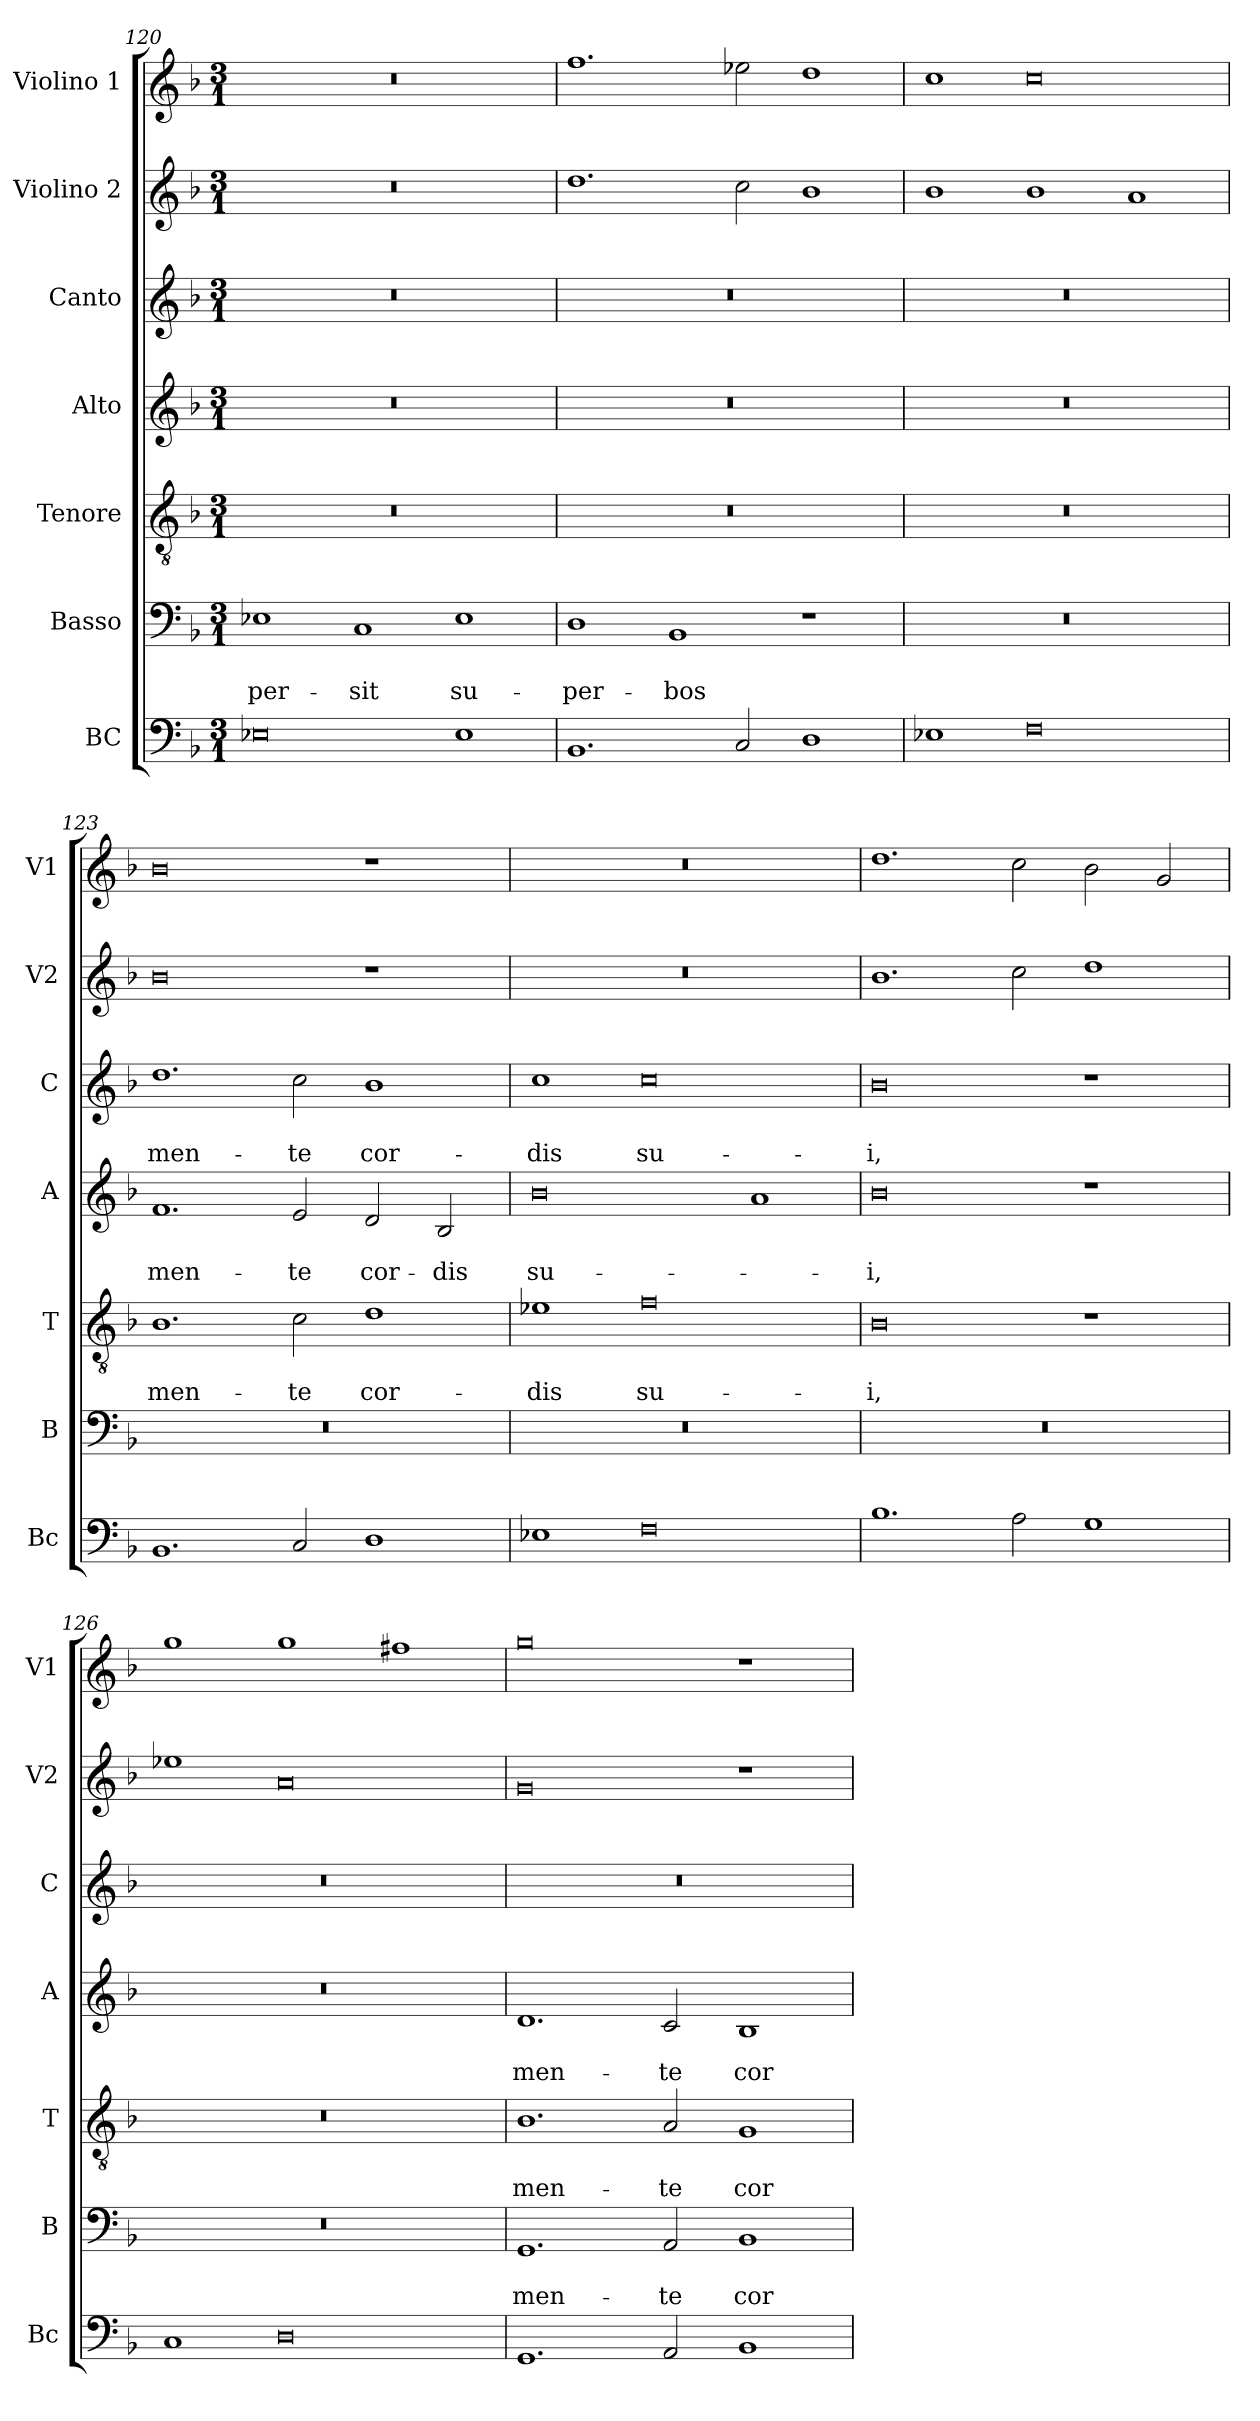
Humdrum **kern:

**kern	**kern	**text	**text	**kern	**text	**text	**kern	**text	**text	**kern	**text	**text	**kern	**kern
*part7	*part6	*part6	*part6	*part5	*part5	*part5	*part4	*part4	*part4	*part3	*part3	*part3	*part2	*part1
*staff7	*staff6	*staff6	*staff6	*staff5	*staff5	*staff5	*staff4	*staff4	*staff4	*staff3	*staff3	*staff3	*staff2	*staff1
*I"BC	*I"Basso	*	*	*I"Tenore	*	*	*I"Alto	*	*	*I"Canto	*	*	*I"Violino 2	*I"Violino 1
*I'Bc	*I'B	*	*	*I'T	*	*	*I'A	*	*	*I'C	*	*	*I'V2	*I'V1
*clefF4	*clefF4	*	*	*clefGv2	*	*	*clefG2	*	*	*clefG2	*	*	*clefG2	*clefG2
*k[b-]	*k[b-]	*	*	*k[b-]	*	*	*k[b-]	*	*	*k[b-]	*	*	*k[b-]	*k[b-]
*F:	*F:	*	*	*F:	*	*	*F:	*	*	*F:	*	*	*F:	*F:
*M3/1	*M3/1	*	*	*M3/1	*	*	*M3/1	*	*	*M3/1	*	*	*M3/1	*M3/1
=120	=120	=120	=120	=120	=120	=120	=120	=120	=120	=120	=120	=120	=120	=120
!	!	!	!LO:LY:b	!	!	!	!	!	!	!	!	!	!	!
0E-X	1E-X	.	-per-	0.r	.	.	0.r	.	.	0.r	.	.	0.r	0.r
!	!	!	!LO:LY:b	!	!	!	!	!	!	!	!	!	!	!
.	1C	.	-sit	.	.	.	.	.	.	.	.	.	.	.
!	!	!	!LO:LY:b	!	!	!	!	!	!	!	!	!	!	!
1E-	1E-	.	su-	.	.	.	.	.	.	.	.	.	.	.
=121	=121	=121	=121	=121	=121	=121	=121	=121	=121	=121	=121	=121	=121	=121
!	!	!	!LO:LY:b	!	!	!	!	!	!	!	!	!	!	!
1.BB-	1D	.	-per-	0.r	.	.	0.r	.	.	0.r	.	.	1.dd	1.ff
!	!	!	!LO:LY:b	!	!	!	!	!	!	!	!	!	!	!
.	1BB-	.	-bos	.	.	.	.	.	.	.	.	.	.	.
2C/	.	.	.	.	.	.	.	.	.	.	.	.	2cc\	2ee-X\
1D	1r	.	.	.	.	.	.	.	.	.	.	.	1b-	1dd
=122	=122	=122	=122	=122	=122	=122	=122	=122	=122	=122	=122	=122	=122	=122
1E-X	0.r	.	.	0.r	.	.	0.r	.	.	0.r	.	.	1b-	1cc
0F	.	.	.	.	.	.	.	.	.	.	.	.	1b-	0cc
.	.	.	.	.	.	.	.	.	.	.	.	.	1a	.
=123	=123	=123	=123	=123	=123	=123	=123	=123	=123	=123	=123	=123	=123	=123
!	!	!	!	!	!	!LO:LY:b	!	!	!LO:LY:b	!	!	!LO:LY:b	!	!
1.BB-	0.r	.	.	1.B-	.	men-	1.f	.	men-	1.dd	.	men-	0b-	0b-
!	!	!	!	!	!	!LO:LY:b	!	!	!LO:LY:b	!	!	!LO:LY:b	!	!
2C/	.	.	.	2c\	.	-te	2e/	.	-te	2cc\	.	-te	.	.
!	!	!	!	!	!	!LO:LY:b	!	!	!LO:LY:b	!	!	!LO:LY:b	!	!
1D	.	.	.	1d	.	cor-	2d/	.	cor-	1b-	.	cor-	1r	1r
!	!	!	!	!	!	!	!	!	!LO:LY:b	!	!	!	!	!
.	.	.	.	.	.	.	2B-/	.	-dis	.	.	.	.	.
!!LO:PB:g=z
=124	=124	=124	=124	=124	=124	=124	=124	=124	=124	=124	=124	=124	=124	=124
!	!	!	!	!	!	!LO:LY:b	!	!	!LO:LY:b	!	!	!LO:LY:b	!	!
1E-X	0.r	.	.	1e-X	.	-dis	0b-	.	su-	1cc	.	-dis	0.r	0.r
!	!	!	!	!	!	!LO:LY:b	!	!	!	!	!	!LO:LY:b	!	!
0F	.	.	.	0f	.	su-	.	.	.	0cc	.	su-	.	.
.	.	.	.	.	.	.	1a	.	.	.	.	.	.	.
=125	=125	=125	=125	=125	=125	=125	=125	=125	=125	=125	=125	=125	=125	=125
!	!	!	!	!	!	!LO:LY:b	!	!	!LO:LY:b	!	!	!LO:LY:b	!	!
1.B-	0.r	.	.	0B-	.	-i,	0b-	.	-i,	0b-	.	-i,	1.b-	1.dd
2A\	.	.	.	.	.	.	.	.	.	.	.	.	2cc\	2cc\
1G	.	.	.	1r	.	.	1r	.	.	1r	.	.	1dd	2b-\
.	.	.	.	.	.	.	.	.	.	.	.	.	.	2g/
=126	=126	=126	=126	=126	=126	=126	=126	=126	=126	=126	=126	=126	=126	=126
1C	0.r	.	.	0.r	.	.	0.r	.	.	0.r	.	.	1ee-X	1gg
0D	.	.	.	.	.	.	.	.	.	.	.	.	0a	1gg
.	.	.	.	.	.	.	.	.	.	.	.	.	.	1ff#X
=127	=127	=127	=127	=127	=127	=127	=127	=127	=127	=127	=127	=127	=127	=127
!	!	!	!LO:LY:b	!	!	!LO:LY:b	!	!	!LO:LY:b	!	!	!	!	!
1.GG	1.GG	.	men-	1.B-	.	men-	1.d	.	men-	0.r	.	.	0g	0gg
!	!	!	!LO:LY:b	!	!	!LO:LY:b	!	!	!LO:LY:b	!	!	!	!	!
2AA/	2AA/	.	-te	2A/	.	-te	2c/	.	-te	.	.	.	.	.
!	!	!	!LO:LY:b	!	!	!LO:LY:b	!	!	!LO:LY:b	!	!	!	!	!
1BB-	1BB-	.	cor-	1G	.	cor-	1B-	.	cor-	.	.	.	1r	1r
=	=	=	=	=	=	=	=	=	=	=	=	=	=	=
*-	*-	*-	*-	*-	*-	*-	*-	*-	*-	*-	*-	*-	*-	*-
